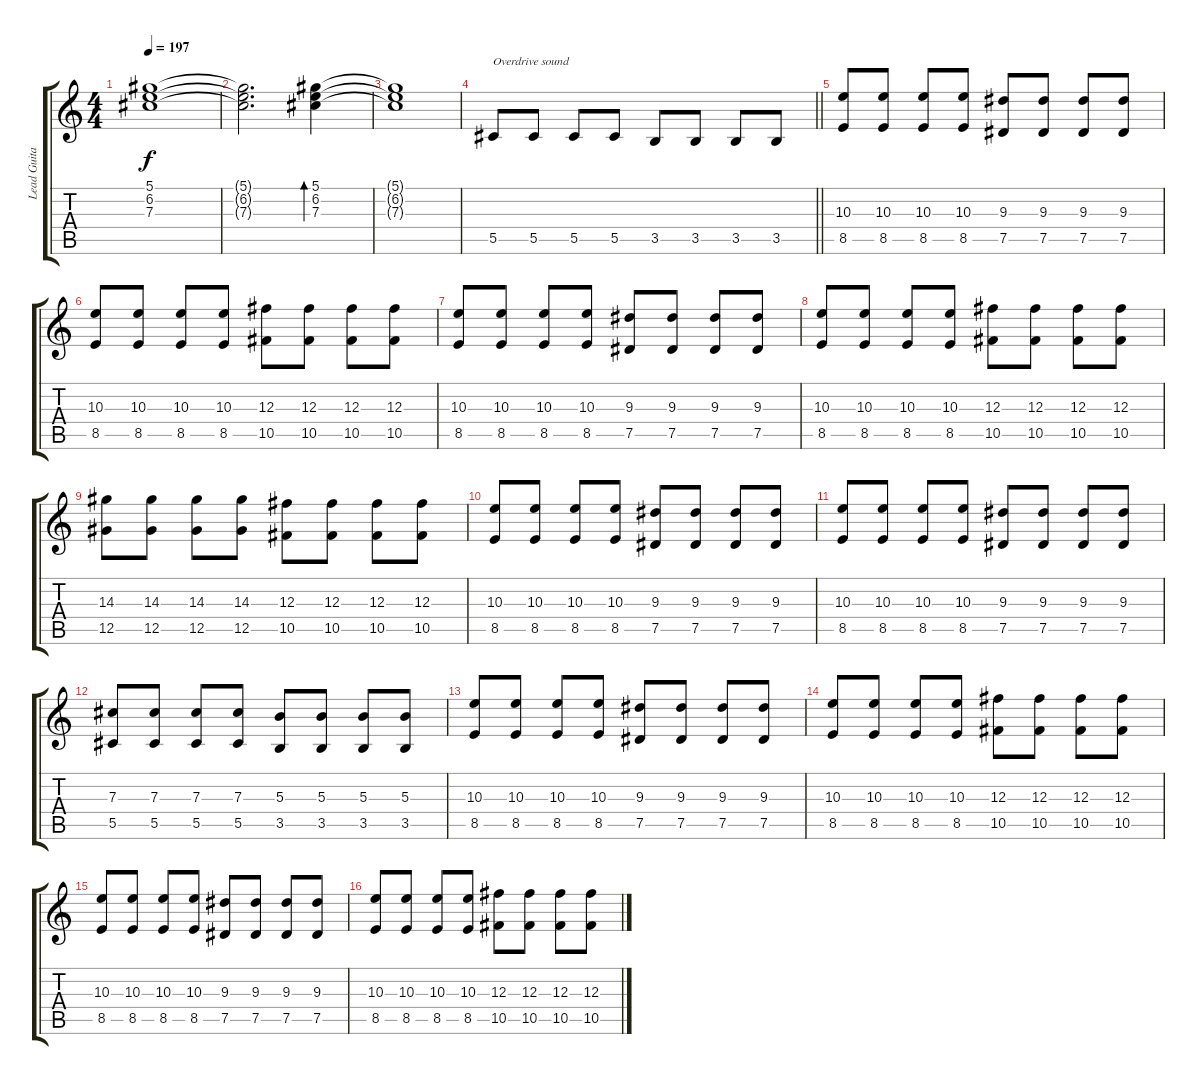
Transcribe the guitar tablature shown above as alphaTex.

\track ("Lead Guitar" "Lead Guita") {instrument overdrivenguitar}
\staff {score tabs}
\tuning (Eb4 Bb3 Gb3 Db3 Ab2 Db2) {hide}
\ts (4 4)
\tempo 197
\clef g2
\ks c
(5.1{t} 6.2{t} 7.3{t}).1{dy f} |
(5.1{t} 6.2{t} 7.3{t}).2{d} (5.1 6.2 7.3).4{bd 480} |
(5.1{t} 6.2{t} 7.3{t}).1 |
\barLineRight lightlight
5.5.8{txt "Overdrive sound"} 5.5.8 5.5.8 5.5.8 3.5.8 3.5.8 3.5.8 3.5.8 |
(10.3 8.5).8 (10.3 8.5).8 (10.3 8.5).8 (10.3 8.5).8 (9.3 7.5).8 (9.3 7.5).8 (9.3 7.5).8 (9.3 7.5).8 |
(10.3 8.5).8 (10.3 8.5).8 (10.3 8.5).8 (10.3 8.5).8 (12.3 10.5).8 (12.3 10.5).8 (12.3 10.5).8 (12.3 10.5).8 |
(10.3 8.5).8 (10.3 8.5).8 (10.3 8.5).8 (10.3 8.5).8 (9.3 7.5).8 (9.3 7.5).8 (9.3 7.5).8 (9.3 7.5).8 |
(10.3 8.5).8 (10.3 8.5).8 (10.3 8.5).8 (10.3 8.5).8 (12.3 10.5).8 (12.3 10.5).8 (12.3 10.5).8 (12.3 10.5).8 |
(14.3 12.5).8 (14.3 12.5).8 (14.3 12.5).8 (14.3 12.5).8 (12.3 10.5).8 (12.3 10.5).8 (12.3 10.5).8 (12.3 10.5).8 |
(10.3 8.5).8 (10.3 8.5).8 (10.3 8.5).8 (10.3 8.5).8 (9.3 7.5).8 (9.3 7.5).8 (9.3 7.5).8 (9.3 7.5).8 |
(10.3 8.5).8 (10.3 8.5).8 (10.3 8.5).8 (10.3 8.5).8 (9.3 7.5).8 (9.3 7.5).8 (9.3 7.5).8 (9.3 7.5).8 |
(7.3 5.5).8 (7.3 5.5).8 (7.3 5.5).8 (7.3 5.5).8 (5.3 3.5).8 (5.3 3.5).8 (5.3 3.5).8 (5.3 3.5).8 |
(10.3 8.5).8 (10.3 8.5).8 (10.3 8.5).8 (10.3 8.5).8 (9.3 7.5).8 (9.3 7.5).8 (9.3 7.5).8 (9.3 7.5).8 |
(10.3 8.5).8 (10.3 8.5).8 (10.3 8.5).8 (10.3 8.5).8 (12.3 10.5).8 (12.3 10.5).8 (12.3 10.5).8 (12.3 10.5).8 |
(10.3 8.5).8 (10.3 8.5).8 (10.3 8.5).8 (10.3 8.5).8 (9.3 7.5).8 (9.3 7.5).8 (9.3 7.5).8 (9.3 7.5).8 |
(10.3 8.5).8 (10.3 8.5).8 (10.3 8.5).8 (10.3 8.5).8 (12.3 10.5).8 (12.3 10.5).8 (12.3 10.5).8 (12.3 10.5).8
